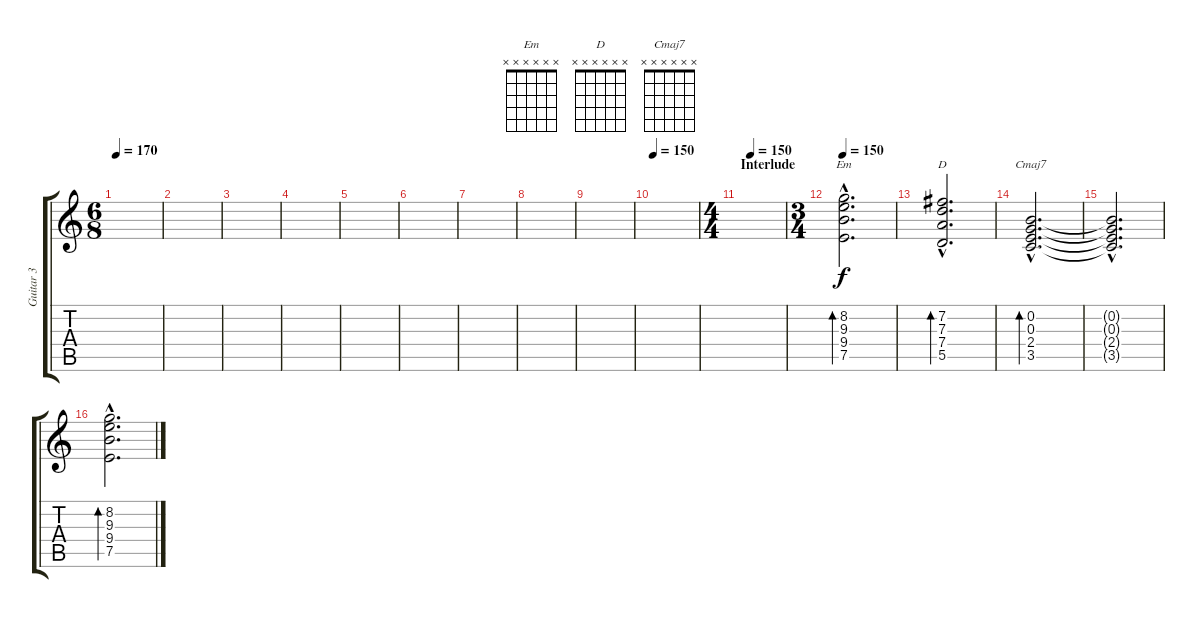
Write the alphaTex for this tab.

\track ("Guitar 3" "Guitar 3") {instrument acousticguitarsteel}
\staff {score tabs}
\tuning (E4 B3 G3 D3 A2 E2) {hide}
\chord ("Em" x x x x x x) {firstfret 0}
\chord ("D" x x x x x x) {firstfret 0}
\chord ("Cmaj7" x x x x x x) {firstfret 0}
\ts (6 8)
\tempo 170
\clef g2
\ks c
|
|
|
|
|
|
|
|
|
\tempo 150
|
\ts (4 4)
\section ("" "Interlude")
\tempo (150 0.25)
|
\ts (3 4)
\tempo 150
(8.2{hac} 9.3{hac} 9.4{hac} 7.5{hac}).2{d bd 240 ch "Em"} |
(7.2{hac} 7.3{hac} 7.4{hac} 5.5{hac}).2{d bd 240 ch "D"} |
(0.2{hac} 0.3{hac} 2.4{hac} 3.5{hac}).2{d bd 240 ch "Cmaj7"} |
(0.2{hac t} 0.3{hac t} 2.4{hac t} 3.5{hac t}).2{d} |
(8.2{hac} 9.3{hac} 9.4{hac} 7.5{hac}).2{d bd 240}
